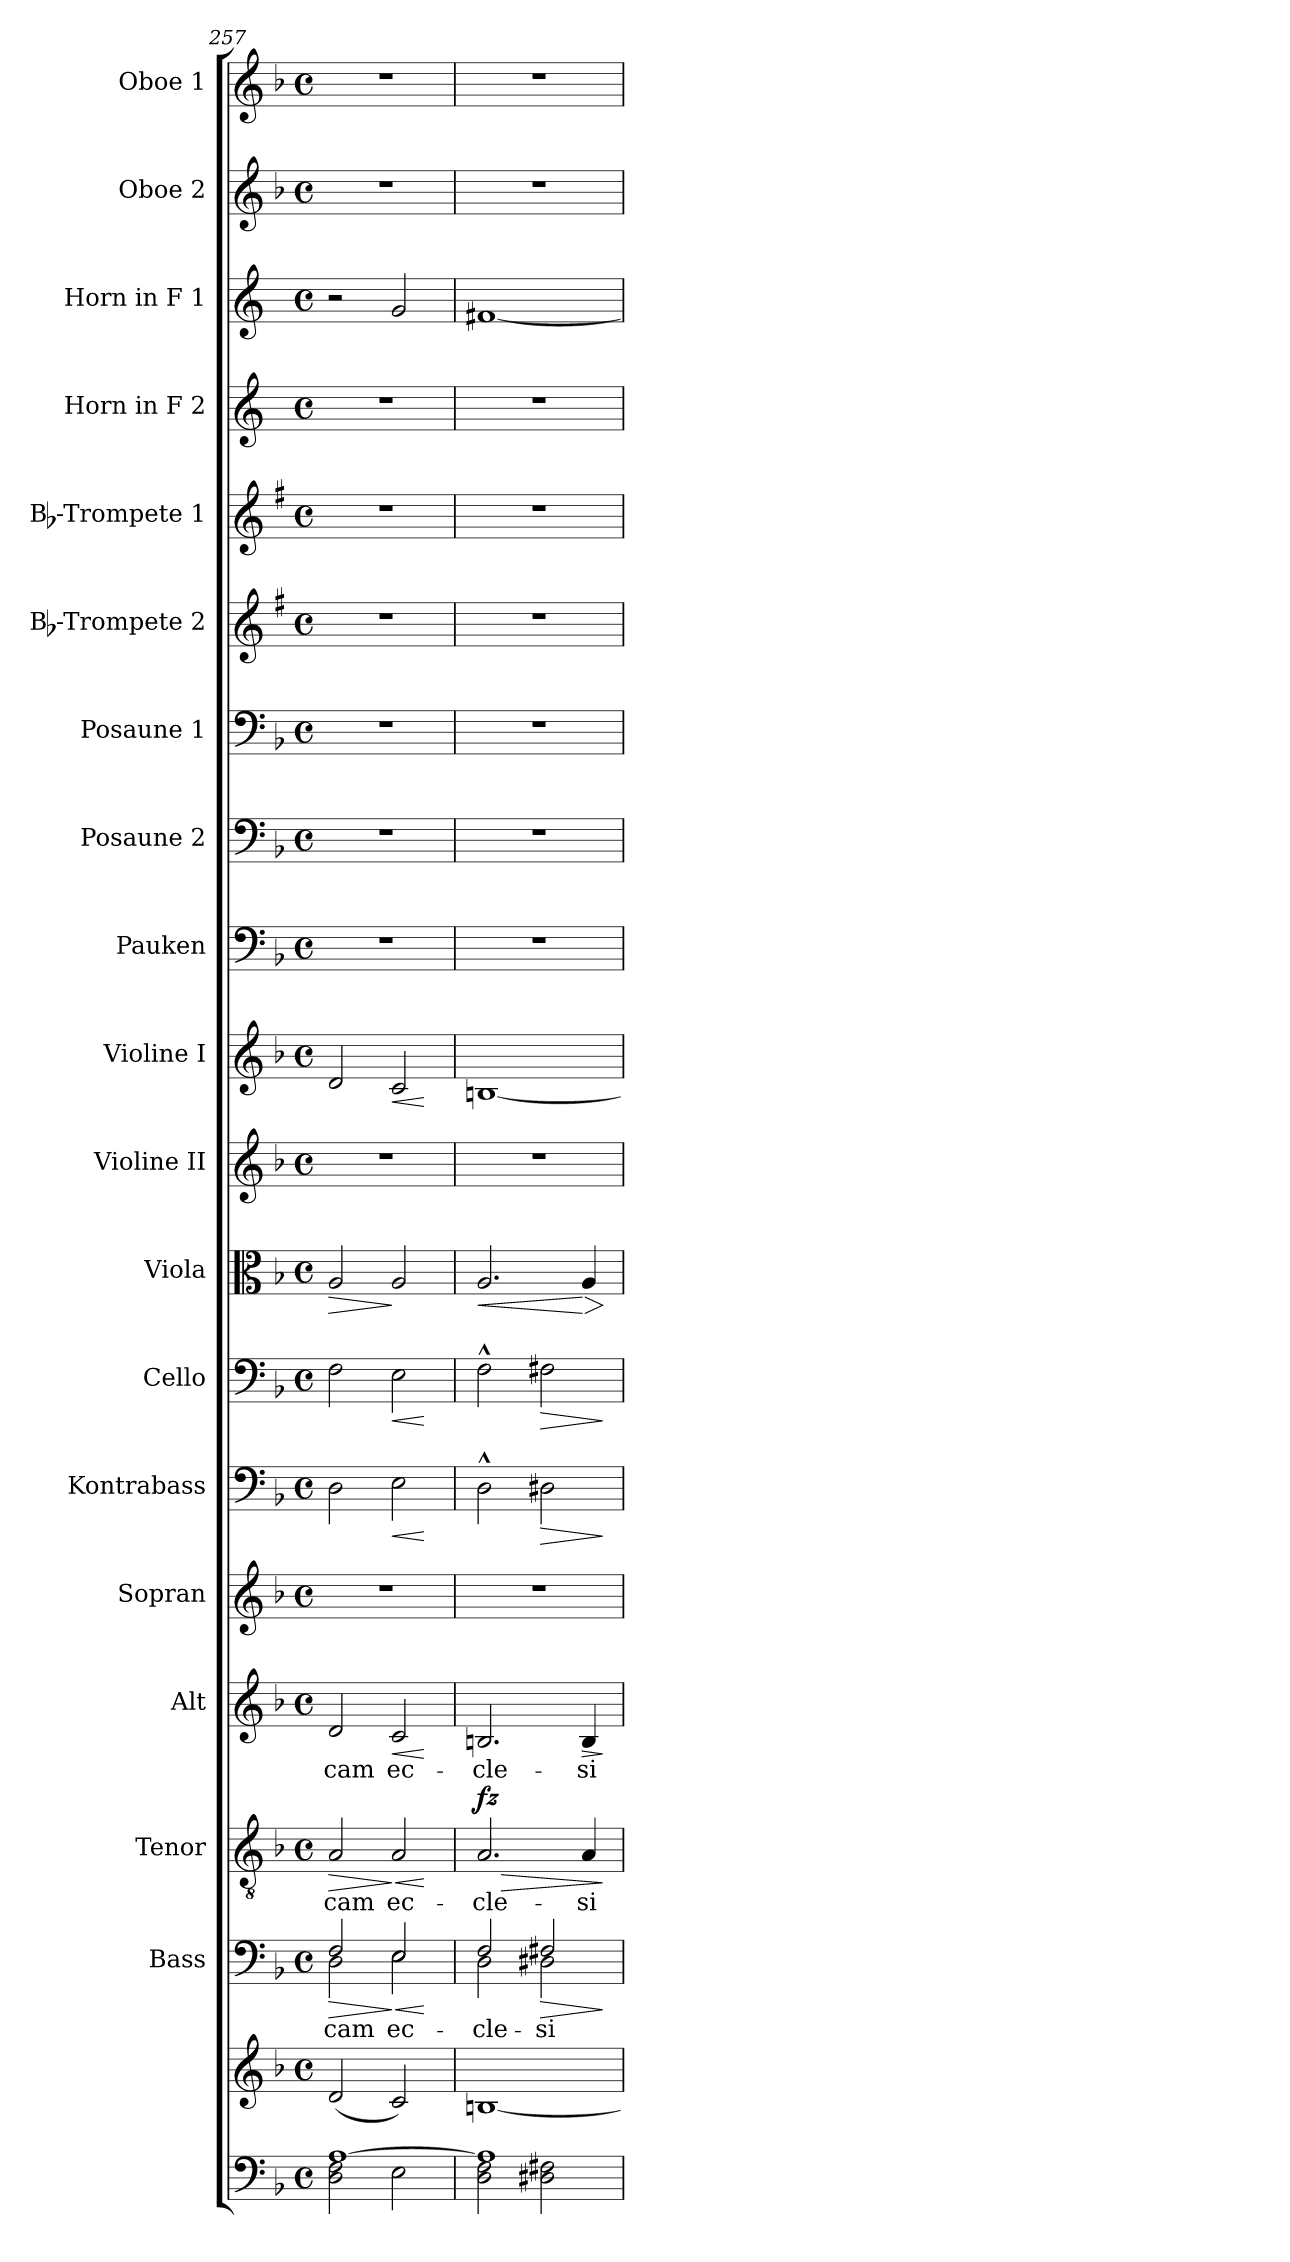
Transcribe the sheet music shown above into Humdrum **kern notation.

**kern	**kern	**kern	**text	**dynam	**kern	**text	**dynam	**kern	**text	**dynam	**kern	**kern	**dynam	**kern	**dynam	**kern	**dynam	**kern	**kern	**dynam	**kern	**kern	**kern	**kern	**kern	**kern	**kern	**kern	**kern
*part19	*part19	*part18	*part18	*part18	*part17	*part17	*part17	*part16	*part16	*part16	*part15	*part14	*part14	*part13	*part13	*part12	*part12	*part11	*part10	*part10	*part9	*part8	*part7	*part6	*part5	*part4	*part3	*part2	*part1
*staff20	*staff19	*staff18	*staff18	*staff18	*staff17	*staff17	*staff17	*staff16	*staff16	*staff16	*staff15	*staff14	*staff14	*staff13	*staff13	*staff12	*staff12	*staff11	*staff10	*staff10	*staff9	*staff8	*staff7	*staff6	*staff5	*staff4	*staff3	*staff2	*staff1
*	*	*I"Bass	*	*	*I"Tenor	*	*	*I"Alt	*	*	*I"Sopran	*I"Kontrabass	*	*I"Cello	*	*I"Viola	*	*I"Violine II	*I"Violine I	*	*I"Pauken	*I"Posaune 2	*I"Posaune 1	*I"Bb-Trompete 2	*I"Bb-Trompete 1	*I"Horn in F 2	*I"Horn in F 1	*I"Oboe 2	*I"Oboe 1
*	*	*I'B.	*	*	*I'T.	*	*	*I'A.	*	*	*I'S.	*I'Kb.	*	*	*	*I'Vla.	*	*I'Vl. II	*I'Vl. I	*	*I'Pk.	*I'Pos. 2	*I'Pos. 1	*I'Bb Trp. 2	*I'Bb Trp. 1	*	*	*I'Ob. 2	*I'Ob. 1
*clefF4	*clefG2	*clefF4	*	*	*clefGv2	*	*	*clefG2	*	*	*clefG2	*clefF4	*	*clefF4	*	*clefC3	*	*clefG2	*clefG2	*	*clefF4	*clefF4	*clefF4	*clefG2	*clefG2	*clefG2	*clefG2	*clefG2	*clefG2
*	*	*	*	*	*	*	*	*	*	*	*	*ITrd7c12	*	*	*	*	*	*	*	*	*	*	*	*ITrd1c2	*ITrd1c2	*ITrd4c7	*ITrd4c7	*	*
*k[b-]	*k[b-]	*k[b-]	*	*	*k[b-]	*	*	*k[b-]	*	*	*k[b-]	*k[b-]	*	*k[b-]	*	*k[b-]	*	*k[b-]	*k[b-]	*	*k[b-]	*k[b-]	*k[b-]	*k[b-]	*k[b-]	*k[b-]	*k[b-]	*k[b-]	*k[b-]
*F:	*F:	*F:	*	*	*F:	*	*	*F:	*	*	*F:	*F:	*	*F:	*	*F:	*	*F:	*F:	*	*F:	*F:	*F:	*F:	*F:	*F:	*F:	*F:	*F:
*M4/4	*M4/4	*M4/4	*	*	*M4/4	*	*	*M4/4	*	*	*M4/4	*M4/4	*	*M4/4	*	*M4/4	*	*M4/4	*M4/4	*	*M4/4	*M4/4	*M4/4	*M4/4	*M4/4	*M4/4	*M4/4	*M4/4	*M4/4
*met(c)	*met(c)	*met(c)	*	*	*met(c)	*	*	*met(c)	*	*	*met(c)	*met(c)	*	*met(c)	*	*met(c)	*	*met(c)	*met(c)	*	*met(c)	*met(c)	*met(c)	*met(c)	*met(c)	*met(c)	*met(c)	*met(c)	*met(c)
=257	=257	=257	=257	=257	=257	=257	=257	=257	=257	=257	=257	=257	=257	=257	=257	=257	=257	=257	=257	=257	=257	=257	=257	=257	=257	=257	=257	=257	=257
*^	*	*	*	*	*	*	*	*	*	*	*	*	*	*	*	*	*	*	*	*	*	*	*	*	*	*	*	*	*
!	!	!	!	!LO:LY:b	!LO:HP:b	!	!LO:LY:b	!LO:HP:b	!	!LO:LY:b	!	!	!	!	!	!	!	!LO:HP:b	!	!	!	!	!	!	!	!	!	!	!	!
*	*	*	*^	*	*	*	*	*	*	*	*	*	*	*	*	*	*	*	*	*	*	*	*	*	*	*	*	*	*	*
[>1A	2D\ 2F\	(<2d/	2F/	2D\	-cam	>	2A/	-cam	>	2d/	-cam	.	1r	2DD\	.	2F\	.	2A/	>	1r	2d/	.	1r	1r	1r	1r	1r	1r	2r	1r	1r
!	!	!	!	!	!LO:LY:b	!LO:HP:n=1:b	!	!LO:LY:b	!LO:HP:n=1:b	!	!LO:LY:b	!LO:HP:b	!	!	!LO:HP:b	!	!LO:HP:b	!	!	!	!	!LO:HP:b	!	!	!	!	!	!	!	!	!
.	2E\	2c/)	2E/	2E\	ec-	] <	2A/	ec-	] <	2c/	ec-	<	.	2EE\	<	2E\	<	2A/	]	.	2c/	<	.	.	.	.	.	.	2c/	.	.
*v	*v	*	*v	*v	*	*	*	*	*	*	*	*	*	*	*	*	*	*	*	*	*	*	*	*	*	*	*	*	*	*	*
.	.	.	.	[	.	.	[	.	.	[	.	.	[	.	[	.	.	.	.	[	.	.	.	.	.	.	.	.	.
!!LO:PB:g=z
=258	=258	=258	=258	=258	=258	=258	=258	=258	=258	=258	=258	=258	=258	=258	=258	=258	=258	=258	=258	=258	=258	=258	=258	=258	=258	=258	=258	=258	=258
*^	*	*	*	*	*	*	*	*	*	*	*	*	*	*	*	*	*	*	*	*	*	*	*	*	*	*	*	*	*
!	!	!	!	!LO:LY:b	!	!	!LO:LY:b	!LO:HP:b	!	!LO:LY:b	!	!	!	!	!	!	!	!LO:HP:b	!	!	!	!	!	!	!	!	!	!	!	!
*	*	*	*^	*	*	*	*	*	*	*	*	*	*	*	*	*	*	*	*	*	*	*	*	*	*	*	*	*	*	*
!	!	!	!	!	!	!	!	!	!LO:DY:n=1:a	!	!	!	!	!	!	!	!	!	!	!	!	!	!	!	!	!	!	!	!	!	!
1A]	2D\ 2F\	[1Bn	2F/	2D\	-cle-	.	2.A/	-cle-	> fz	2.Bn/	-cle-	.	1r	2DD^^>\	.	2F^^>\	.	2.A/	<	1r	[1Bn	.	1r	1r	1r	1r	1r	1r	[1Bn	1r	1r
!	!	!	!	!	!LO:LY:b	!LO:HP:b	!	!	!	!	!	!	!	!	!LO:HP:b	!	!LO:HP:b	!	!	!	!	!	!	!	!	!	!	!	!	!	!
.	2D#X\ 2F#X\	.	2F#X/	2D#X\	-si-	>	.	.	.	.	.	.	.	2DD#X\	>	2F#X\	>	.	.	.	.	.	.	.	.	.	.	.	.	.	.
!	!	!	!	!	!	!	!	!LO:LY:b	!	!	!LO:LY:b	!LO:HP:b	!	!	!	!	!	!	!LO:HP:n=1:b	!	!	!	!	!	!	!	!	!	!	!	!
.	.	.	.	.	.	.	4A/	-si-	.	4B/	-si-	>	.	.	.	.	.	4A/	[ >	.	.	.	.	.	.	.	.	.	.	.	.
*v	*v	*	*v	*v	*	*	*	*	*	*	*	*	*	*	*	*	*	*	*	*	*	*	*	*	*	*	*	*	*	*	*
.	.	.	.	]	.	.	]	.	.	]	.	.	]	.	]	.	]	.	.	.	.	.	.	.	.	.	.	.	.
=	=	=	=	=	=	=	=	=	=	=	=	=	=	=	=	=	=	=	=	=	=	=	=	=	=	=	=	=	=
*-	*-	*-	*-	*-	*-	*-	*-	*-	*-	*-	*-	*-	*-	*-	*-	*-	*-	*-	*-	*-	*-	*-	*-	*-	*-	*-	*-	*-	*-
